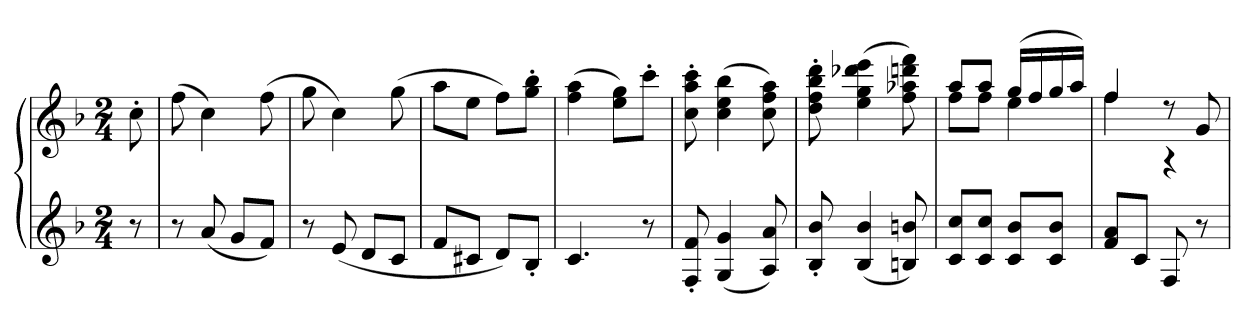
**kern	**kern
*part1	*part1
*staff2	*staff1
*clefG2	*clefG2
*k[b-]	*k[b-]
*M2/4	*M2/4
=	=
8r	8cc'
=373	=373
8r	(8ff
(8a	4cc)
8gL	.
8fJ)	(8ff
=374	=374
8r	8gg
(8e	4cc)
8dL	.
8cJ	(8gg
=375	=375
8fL	8aaL
8c#XJ	8eeJ
8dL)	8ffL)
8B-'J	8gg' 8bb-'J
=376	=376
4.c	(4ff 4aa
.	8ee 8ggL)
8r	8ccc'J
=377	=377
8F' 8f'	8cc' 8aa' 8ccc'
(4G 4g	(4cc 4ee 4bb-
8A 8a)	8cc 8ff 8aa)
=378	=378
8B-' 8b-'	8dd' 8ff' 8bb-' 8ddd'
(4B- 4b-	(4ee 4gg 4ddd-X 4eee
8Bn 8bn)	8ff 8aa-X 8dddn 8fff)
=379	=379
*	*^
8c 8ccL	8aaL	8ffL
8c 8ccJ	8aaJ	8ffJ
8c 8b-L	(16ggLL	4ee
.	16ff	.
8c 8b-J	16gg	.
.	16aaJJ)	.
=380	=380	=380
8f 8aL	4ff	4ff
8cJ	.	.
8F	8r	4r
8r	8g	.
*	*v	*v
=	=
*-	*-
